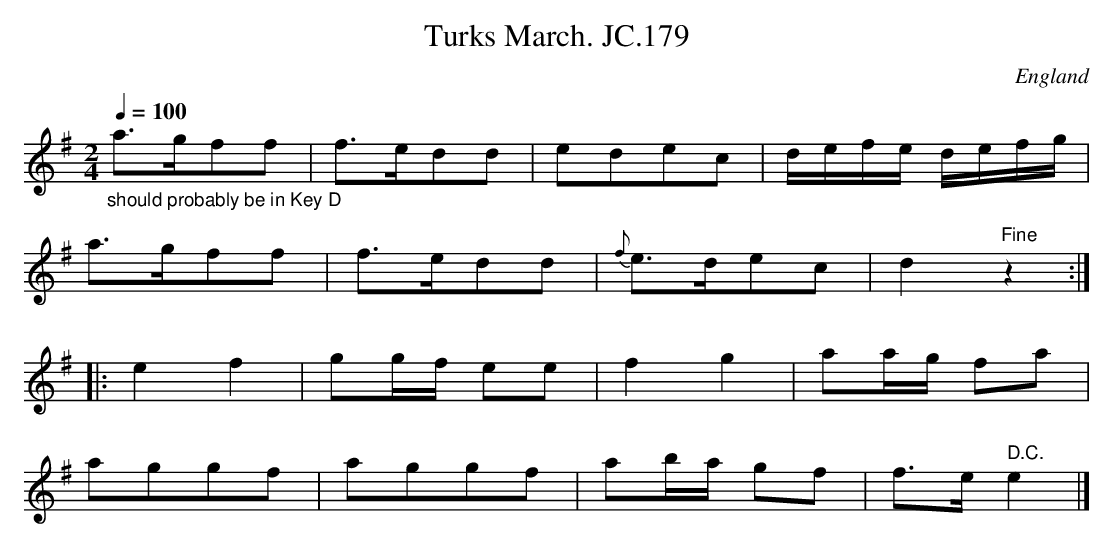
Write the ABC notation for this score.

X:1
T:Turks March. JC.179
L:1/8
M:2/4
O:England
Q:1/4=100
K:G
"_should probably be in Key D"\
a>gff|f>edd|edec|d/e/f/e/ d/e/f/g/|!
a>gff|f>edd|{f}e>dec|d2" Fine"z2:|!
|:e2f2|gg/f/ ee|f2g2|aa/g/ fa|!
aggf|aggf|ab/a/ gf|f>e" D.C."e2|]
